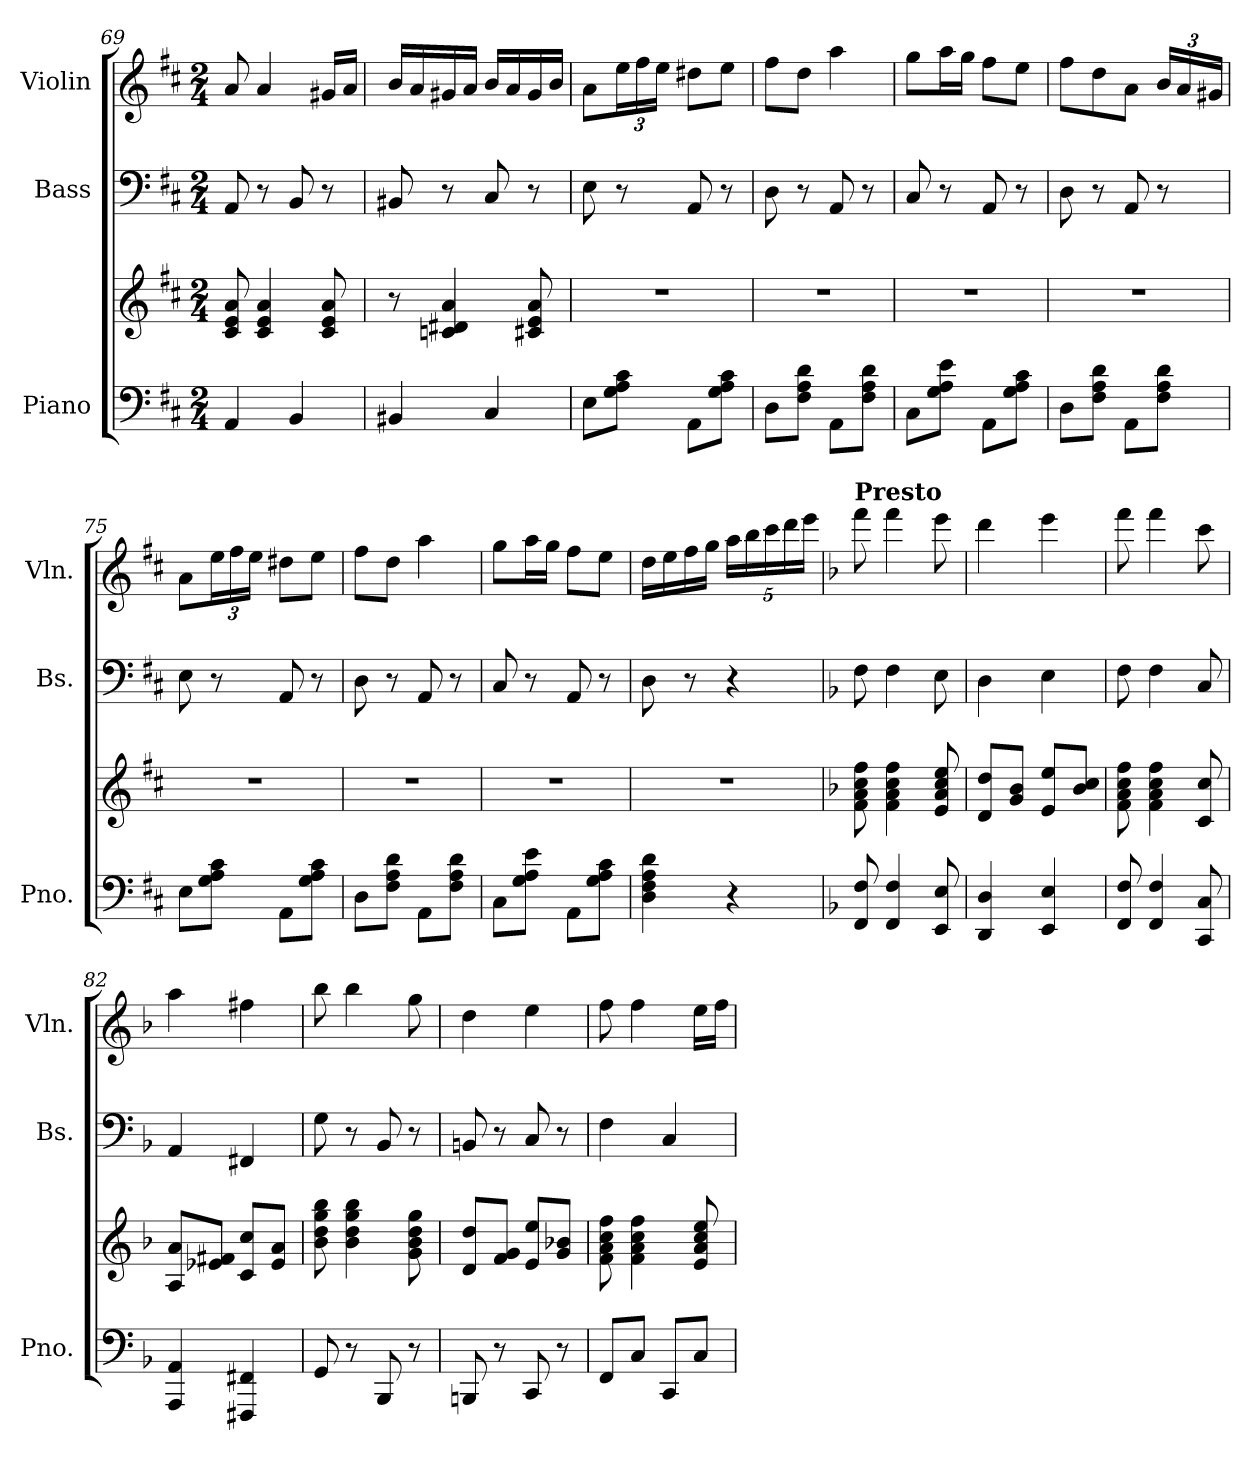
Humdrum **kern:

**kern	**kern	**kern	**kern
*part3	*part3	*part2	*part1
*staff4	*staff3	*staff2	*staff1
*I"Piano	*	*I"Bass	*I"Violin
*I'Pno.	*	*I'Bs.	*I'Vln.
*clefF4	*clefG2	*clefF4	*clefG2
*	*	*ITrd7c12	*
*k[f#c#]	*k[f#c#]	*k[f#c#]	*k[f#c#]
*D:	*D:	*D:	*D:
*M2/4	*M2/4	*M2/4	*M2/4
=69	=69	=69	=69
4AA/	8c#/ 8e/ 8a/	8AAA/	8a/
.	4c#/ 4e/ 4a/	8r	4a/
4BB/	.	8BBB/	.
.	8c#/ 8e/ 8a/	8r	16g#X/LL
.	.	.	16a/JJ
=70	=70	=70	=70
4BB#X/	8r	8BBB#X/	16b/LL
.	.	.	16a/
.	4cn/ 4d#X/ 4a/	8r	16g#X/
.	.	.	16a/JJ
4C#/	.	8CC#/	16b/LL
.	.	.	16a/
.	8c#X/ 8e/ 8a/	8r	16g#/
.	.	.	16b/JJ
!!LO:PB:g=z
=71	=71	=71	=71
8E\L	2r	8EE\	8a\L
8G\ 8A\ 8c#\J	.	8r	24ee\L
.	.	.	24ff#\
.	.	.	24ee\JJ
8AA\L	.	8AAA/	8dd#X\L
8G\ 8A\ 8c#\J	.	8r	8ee\J
=72	=72	=72	=72
8D\L	2r	8DD\	8ff#\L
8F#\ 8A\ 8d\J	.	8r	8dd\J
8AA\L	.	8AAA/	4aa\
8F#\ 8A\ 8d\J	.	8r	.
=73	=73	=73	=73
8C#\L	2r	8CC#/	8gg\L
8G\ 8A\ 8e\J	.	8r	16aa\L
.	.	.	16gg\JJ
8AA\L	.	8AAA/	8ff#\L
8G\ 8A\ 8c#\J	.	8r	8ee\J
=74	=74	=74	=74
8D\L	2r	8DD\	8ff#\L
8F#\ 8A\ 8d\J	.	8r	8dd\
8AA\L	.	8AAA/	8a\J
8F#\ 8A\ 8d\J	.	8r	24b/LL
.	.	.	24a/
.	.	.	24g#X/JJ
=75	=75	=75	=75
8E\L	2r	8EE\	8a\L
8G\ 8A\ 8c#\J	.	8r	24ee\L
.	.	.	24ff#\
.	.	.	24ee\JJ
8AA\L	.	8AAA/	8dd#X\L
8G\ 8A\ 8c#\J	.	8r	8ee\J
=76	=76	=76	=76
8D\L	2r	8DD\	8ff#\L
8F#\ 8A\ 8d\J	.	8r	8dd\J
8AA\L	.	8AAA/	4aa\
8F#\ 8A\ 8d\J	.	8r	.
=77	=77	=77	=77
8C#\L	2r	8CC#/	8gg\L
8G\ 8A\ 8e\J	.	8r	16aa\L
.	.	.	16gg\JJ
8AA\L	.	8AAA/	8ff#\L
8G\ 8A\ 8c#\J	.	8r	8ee\J
=78	=78	=78	=78
4D\ 4F#\ 4A\ 4d\	2r	8DD\	16dd\LL
.	.	.	16ee\
.	.	8r	16ff#\
.	.	.	16gg\JJ
4r	.	4r	20aa\LL
.	.	.	20bb\
.	.	.	20ccc#\
.	.	.	20ddd\
.	.	.	20eee\JJ
!!LO:LB:g=z
=79	=79	=79	=79
*k[b-]	*k[b-]	*k[b-]	*k[b-]
*d:	*d:	*d:	*d:
!	!	!	!LO:TX:a:B:t=Presto
8FF/ 8F/	8f\ 8a\ 8cc\ 8ff\	8FF\	8fff\
4FF/ 4F/	4f\ 4a\ 4cc\ 4ff\	4FF\	4fff\
8EE/ 8E/	8e/ 8a/ 8cc/ 8ee/	8EE\	8eee\
=80	=80	=80	=80
4DD/ 4D/	8d/ 8dd/L	4DD\	4ddd\
.	8g/ 8b-/J	.	.
4EE/ 4E/	8e/ 8ee/L	4EE\	4eee\
.	8b-/ 8cc/J	.	.
=81	=81	=81	=81
8FF/ 8F/	8f\ 8a\ 8cc\ 8ff\	8FF\	8fff\
4FF/ 4F/	4f\ 4a\ 4cc\ 4ff\	4FF\	4fff\
8CC/ 8C/	8c/ 8cc/	8CC/	8ccc\
=82	=82	=82	=82
4AAA/ 4AA/	8A/ 8a/L	4AAA/	4aa\
.	8e-X/ 8f#X/J	.	.
4FFF#X/ 4FF#X/	8c/ 8cc/L	4FFF#X/	4ff#X\
.	8e-/ 8a/J	.	.
=83	=83	=83	=83
8GG/	8b-\ 8dd\ 8gg\ 8bb-\	8GG\	8bb-\
8r	4b-\ 4dd\ 4gg\ 4bb-\	8r	4bb-\
8BBB-/	.	8BBB-/	.
8r	8g\ 8b-\ 8dd\ 8gg\	8r	8gg\
=84	=84	=84	=84
8BBBn/	8d/ 8dd/L	8BBBn/	4dd\
8r	8f/ 8g/J	8r	.
8CC/	8e/ 8ee/L	8CC/	4ee\
8r	8g/ 8b-X/J	8r	.
=85	=85	=85	=85
8FF/L	8f\ 8a\ 8cc\ 8ff\	4FF\	8ff\
8C/J	4f\ 4a\ 4cc\ 4ff\	.	4ff\
8CC/L	.	4CC/	.
8C/J	8e/ 8a/ 8cc/ 8ee/	.	16ee\LL
.	.	.	16ff\JJ
=	=	=	=
*-	*-	*-	*-
